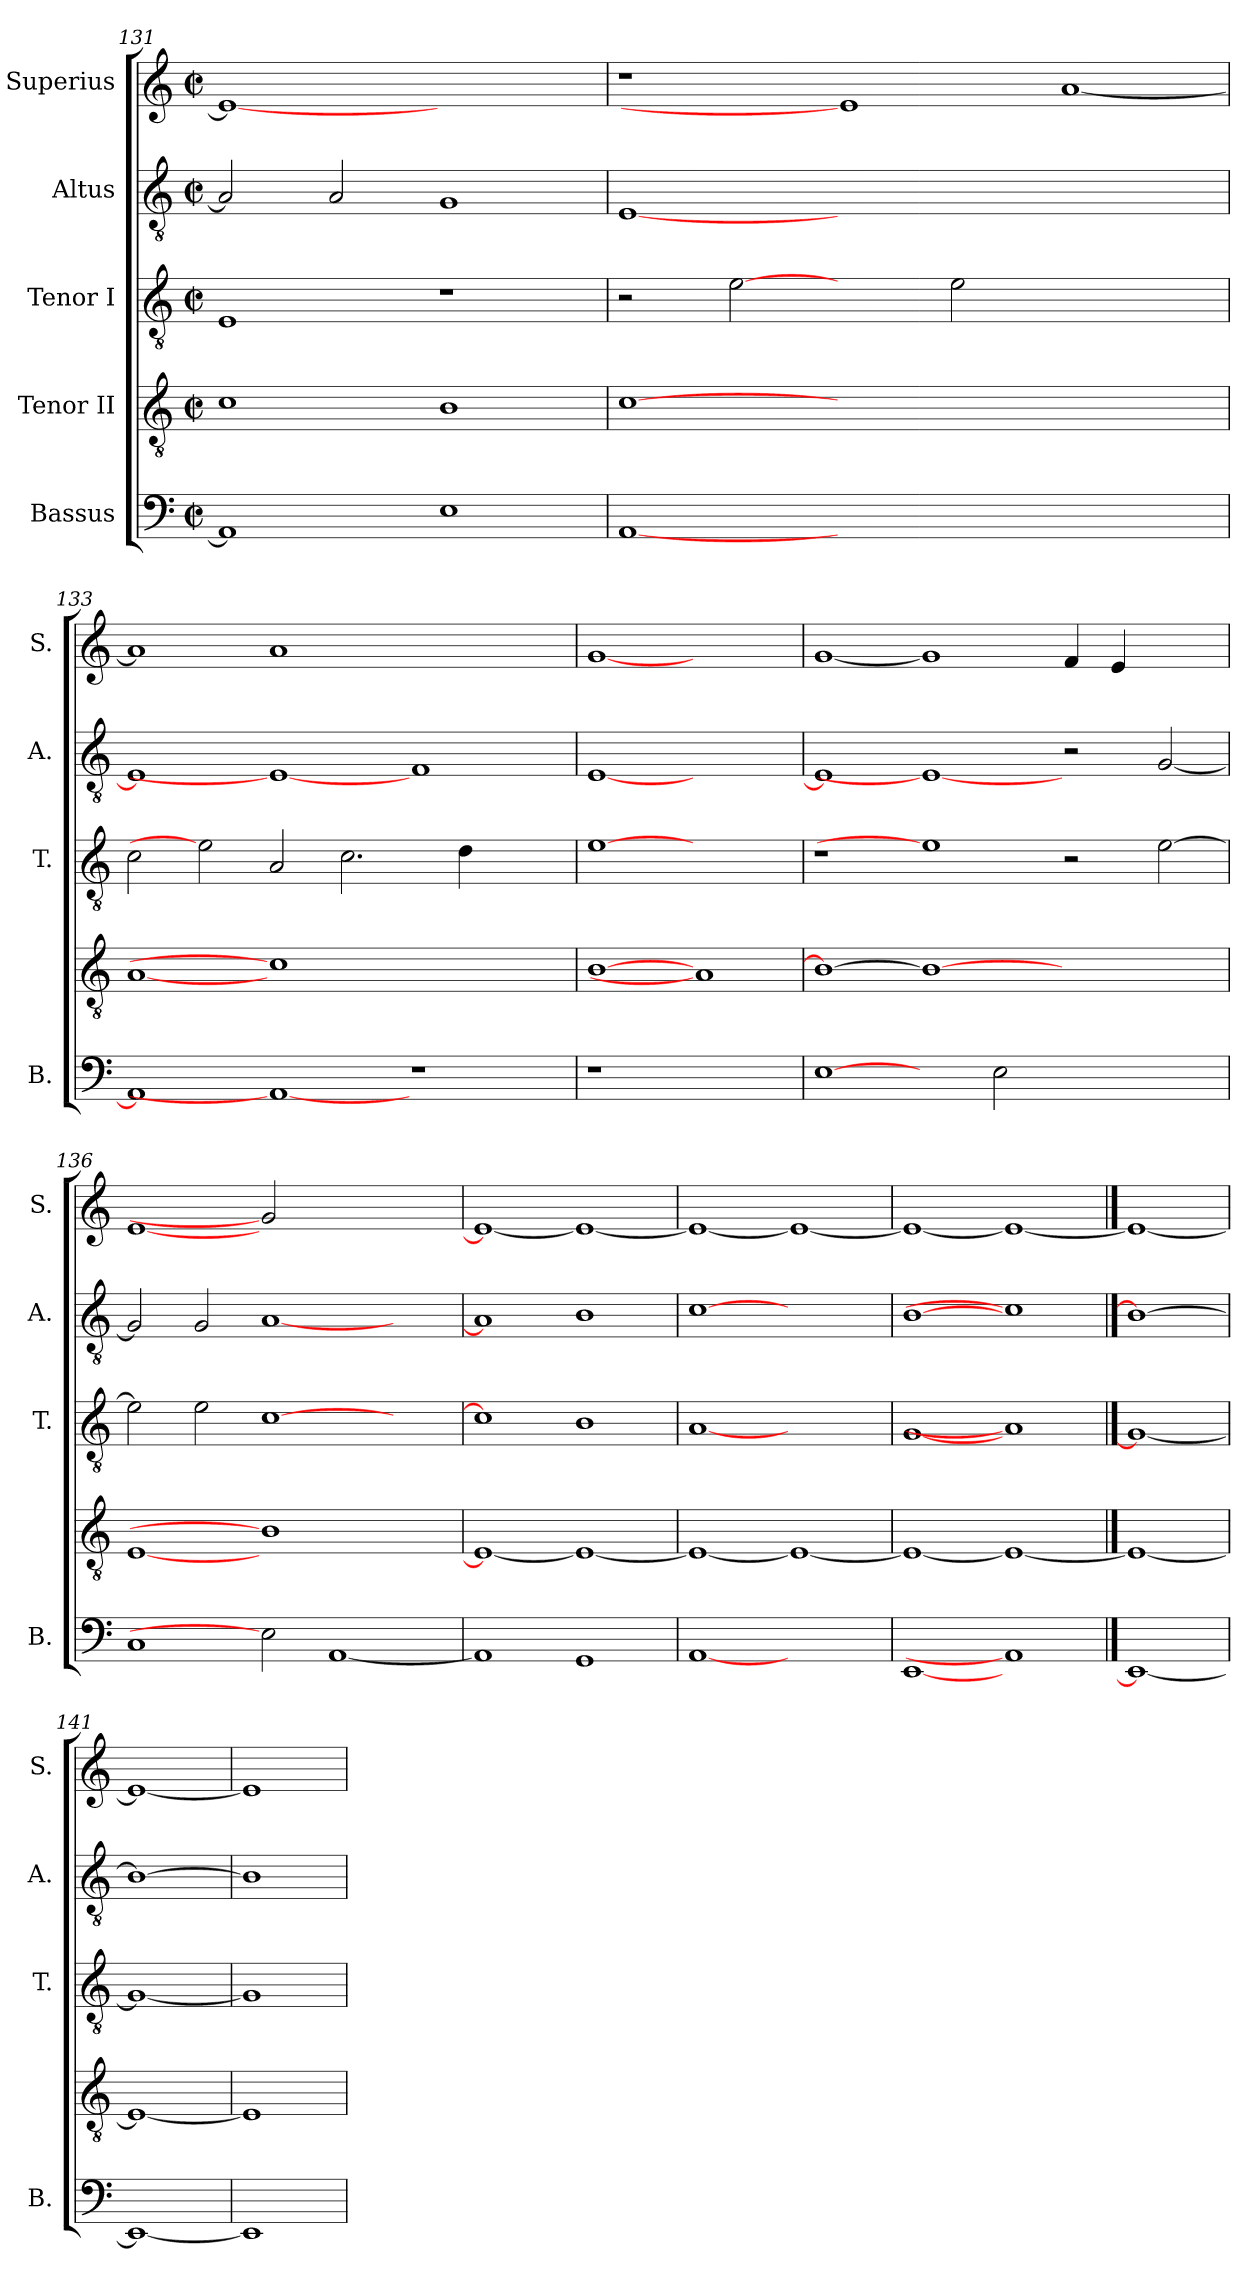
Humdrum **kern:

**kern	**kern	**kern	**kern	**kern
*part5	*part4	*part3	*part2	*part1
*staff5	*staff4	*staff3	*staff2	*staff1
*I"Bassus	*I"Tenor II	*I"Tenor I	*I"Altus	*I"Superius
*I'B.	*	*I'T.	*I'A.	*I'S.
*clefF4	*clefGv2	*clefGv2	*clefGv2	*clefG2
*	*ITrd7c12	*ITrd7c12	*ITrd7c12	*
*k[]	*k[]	*k[]	*k[]	*k[]
*C:	*C:	*C:	*C:	*C:
*M2/2	*M2/2	*M2/2	*M2/2	*M2/2
*met(c|)	*met(c|)	*met(c|)	*met(c|)	*met(c|)
=131	=131	=131	=131	=131
1AAi]	1Ci	1EEi	2AAi/]	1ei_<
.	.	.	2AAi/	.
1Ei	1BBi	1r	1GGi	1ryy
!!LO:PB:g=z
=132	=132	=132	=132	=132
[<1AAi	[1Ci	2r	[<1EEi	1r
.	.	[2Ei	.	.
0ryy	0ryy	2ryy	0ryy	1ei]
.	.	2Ei\	.	.
.	.	1ryy	.	[<1ai
=133	=133	=133	=133	=133
1AAi]	[1AAi	2Ci\	1EEi]	1ai]
.	.	2Ei]	.	.
1AAi_	1Ci]	2AAi/	1EEi_	1ai
.	.	2.Ci\	.	.
1r	1ryy	.	1FFi	1ryy
.	.	4Di\	.	.
.	.	2ryy	.	.
=134	=134	=134	=134	=134
!LO:N:vis=1	!	!	!	!
1r	[>1BBi	[1Ei	[<1EEi	[1gi
1ryy	1AAi]	1ryy	1ryy	1ryy
=135	=135	=135	=135	=135
[1Ei	1BBi_>	1r	1EEi]	[1gi
2ryy	1BBi_	1Ei]	1EEi_	1gi]
2Ei\	.	.	.	.
1ryy	1ryy	2r	2r	4fi/
.	.	.	.	4ei/
.	.	[>2Ei\	[<2GGi/	2ryy
!!LO:LB:g=z
=136	=136	=136	=136	=136
1Ci	[<1EEi	2Ei\]	2GGi/]	[<1ei
.	.	2Ei\	2GGi/	.
2Ei]	1BBi]	[>1Ci	[<1AAi	2gi]
[<1AAi	.	.	.	1ryy
.	2ryy	2ryy	2ryy	.
=137	=137	=137	=137	=137
1AAi]	1EEi_<	1Ci]	1AAi]	1ei_<
1GGi	1EEi_	1BBi	1BBi	1ei_
=138	=138	=138	=138	=138
[1AAi	1EEi_<	[1AAi	[1Ci	1ei_<
1ryy	1EEi_	1ryy	1ryy	1ei_
=139	=139	=139	=139	=139
[1EEi	1EEi_<	[1GGi	[1BBi	1ei_<
1AAi]	1EEi_	1AAi]	1Ci]	1ei_
==140	==140	==140	==140	==140
1EEi_	1EEi_	1GGi_	1BBi_	1ei_
=141	=141	=141	=141	=141
1EEi_	1EEi_	1GGi_	1BBi_	1ei_
=142	=142	=142	=142	=142
1EEi]	1EEi]	1GGi]	1BBi]	1ei]
=	=	=	=	=
*-	*-	*-	*-	*-
